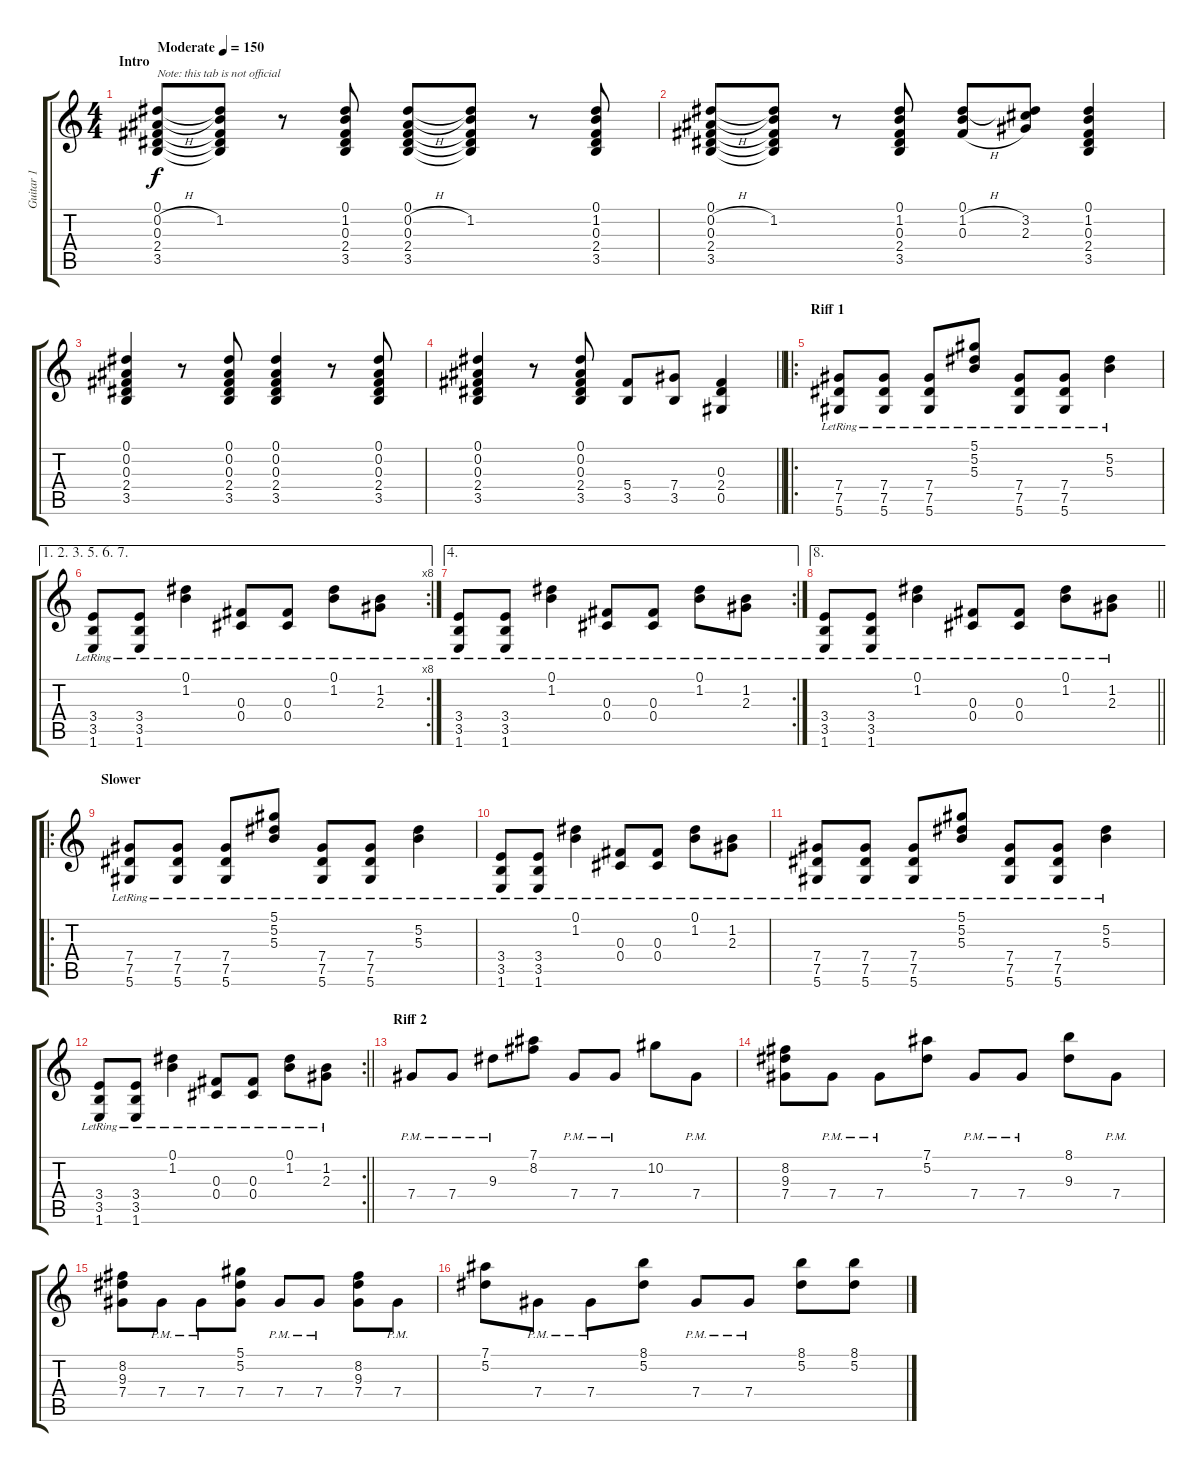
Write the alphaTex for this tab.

\track ("Guitar 1" "Guitar 1") {instrument distortionguitar}
\staff {score tabs}
\tuning (Eb4 Bb3 Gb3 Db3 Ab2 Eb2) {hide}
\ts (4 4)
\section ("" "Intro")
\tempo (150 "Moderate")
\clef g2
\ks c
(0.1 0.2{h} 0.3 2.4 3.5).8{txt "Note: this tab is not official" dy f instrument distortionguitar} (0.1{t} 1.2 0.3{t} 2.4{t} 3.5{t}).8 r.8 (0.1 1.2 0.3 2.4 3.5).8 (0.1 0.2{h} 0.3 2.4 3.5).8 (0.1{t} 1.2 0.3{t} 2.4{t} 3.5{t}).8 r.8 (0.1 1.2 0.3 2.4 3.5).8 |
(0.1 0.2{h} 0.3 2.4 3.5).8 (0.1{t} 1.2 0.3{t} 2.4{t} 3.5{t}).8 r.8 (0.1 1.2 0.3 2.4 3.5).8 (0.1 1.2{h} 0.3{h}).8 (0.1{t} 3.2 2.3).8 (0.1 1.2 0.3 2.4 3.5).4 |
(0.1 0.2 0.3 2.4 3.5).4 r.8 (0.1 0.2 0.3 2.4 3.5).8 (0.1 0.2 0.3 2.4 3.5).4 r.8 (0.1 0.2 0.3 2.4 3.5).8 |
\barLineRight lightlight
(0.1 0.2 0.3 2.4 3.5).4 r.8 (0.1 0.2 0.3 2.4 3.5).8 (5.4 3.5).8 (7.4 3.5).8 (0.3 2.4 0.5).4 |
\ro
\section ("" "Riff 1")
(7.4{lr} 7.5{lr} 5.6{lr}).8 (7.4{lr} 7.5{lr} 5.6{lr}).8 (7.4{lr} 7.5{lr} 5.6{lr}).8 (5.1{lr} 5.2{lr} 5.3{lr}).8 (7.4{lr} 7.5{lr} 5.6{lr}).8 (7.4{lr} 7.5{lr} 5.6{lr}).8 (5.2{lr} 5.3{lr}).4 |
\ae (1 2 3 5 6 7)
\rc 8
(3.4{lr} 3.5{lr} 1.6{lr}).8 (3.4{lr} 3.5{lr} 1.6{lr}).8 (0.1{lr} 1.2{lr}).4 (0.3{lr} 0.4{lr}).8 (0.3{lr} 0.4{lr}).8 (0.1{lr} 1.2{lr}).8 (1.2{lr} 2.3{lr}).8 |
\ae 4
\rc 2
(3.4{lr} 3.5{lr} 1.6{lr}).8 (3.4{lr} 3.5{lr} 1.6{lr}).8 (0.1{lr} 1.2{lr}).4 (0.3{lr} 0.4{lr}).8 (0.3{lr} 0.4{lr}).8 (0.1{lr} 1.2{lr}).8 (1.2{lr} 2.3{lr}).8 |
\ae 8
\barLineRight lightlight
(3.4{lr} 3.5{lr} 1.6{lr}).8 (3.4{lr} 3.5{lr} 1.6{lr}).8 (0.1{lr} 1.2{lr}).4 (0.3{lr} 0.4{lr}).8 (0.3{lr} 0.4{lr}).8 (0.1{lr} 1.2{lr}).8 (1.2{lr} 2.3{lr}).8 |
\ro
\section ("" "Slower")
(7.4{lr} 7.5{lr} 5.6{lr}).8 (7.4{lr} 7.5{lr} 5.6{lr}).8 (7.4{lr} 7.5{lr} 5.6{lr}).8 (5.1{lr} 5.2{lr} 5.3{lr}).8 (7.4{lr} 7.5{lr} 5.6{lr}).8 (7.4{lr} 7.5{lr} 5.6{lr}).8 (5.2{lr} 5.3{lr}).4 |
(3.4{lr} 3.5{lr} 1.6{lr}).8 (3.4{lr} 3.5{lr} 1.6{lr}).8 (0.1{lr} 1.2{lr}).4 (0.3{lr} 0.4{lr}).8 (0.3{lr} 0.4{lr}).8 (0.1{lr} 1.2{lr}).8 (1.2{lr} 2.3{lr}).8 |
(7.4{lr} 7.5{lr} 5.6{lr}).8 (7.4{lr} 7.5{lr} 5.6{lr}).8 (7.4{lr} 7.5{lr} 5.6{lr}).8 (5.1{lr} 5.2{lr} 5.3{lr}).8 (7.4{lr} 7.5{lr} 5.6{lr}).8 (7.4{lr} 7.5{lr} 5.6{lr}).8 (5.2{lr} 5.3{lr}).4 |
\rc 2
\barLineRight lightlight
(3.4{lr} 3.5{lr} 1.6{lr}).8 (3.4{lr} 3.5{lr} 1.6{lr}).8 (0.1{lr} 1.2{lr}).4 (0.3{lr} 0.4{lr}).8 (0.3{lr} 0.4{lr}).8 (0.1{lr} 1.2{lr}).8 (1.2{lr} 2.3{lr}).8 |
\section ("" "Riff 2")
7.4{pm}.8 7.4{pm}.8 9.3{pm}.8 (7.1 8.2).8 7.4{pm}.8 7.4{pm}.8 10.2.8 7.4{pm}.8 |
(8.2 9.3 7.4).8 7.4{pm}.8 7.4{pm}.8 (7.1 5.2).8 7.4{pm}.8 7.4{pm}.8 (8.1 9.3).8 7.4{pm}.8 |
(8.2 9.3 7.4).8 7.4{pm}.8 7.4{pm}.8 (5.1 5.2 7.4).8 7.4{pm}.8 7.4{pm}.8 (8.2 9.3 7.4).8 7.4{pm}.8 |
(7.1 5.2).8 7.4{pm}.8 7.4{pm}.8 (8.1 5.2).8 7.4{pm}.8 7.4{pm}.8 (8.1 5.2).8 (8.1 5.2).8
